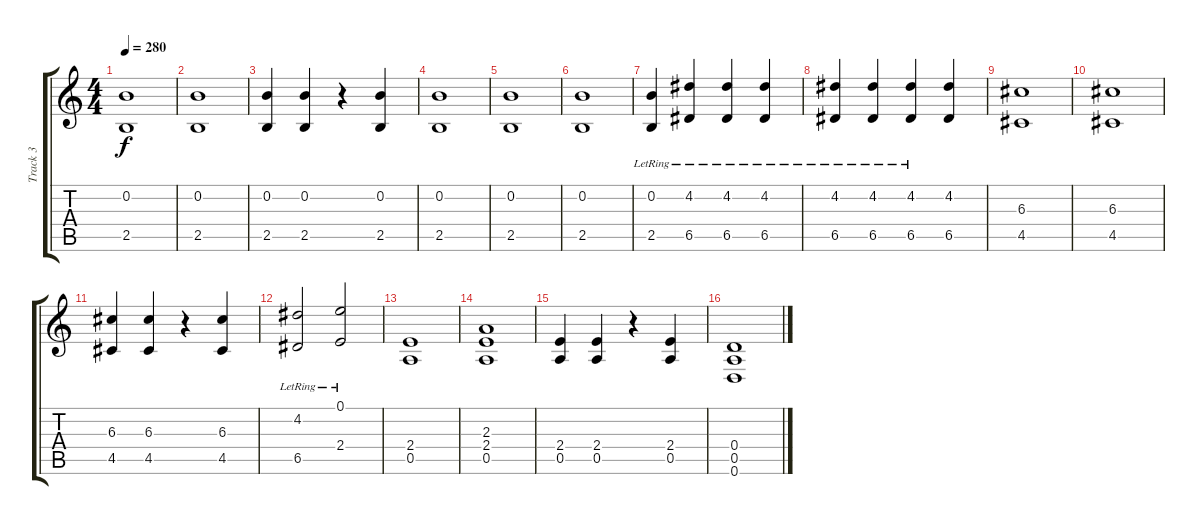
\track ("Track 3" "Track 3") {instrument distortionguitar}
\staff {score tabs}
\tuning (E4 B3 G3 D3 A2 D2) {hide}
\ts (4 4)
\tempo 280
\clef g2
\ks c
(0.2 2.5).1{dy f} |
(0.2 2.5).1 |
(0.2 2.5).4 (0.2 2.5).4 r.4 (0.2 2.5).4 |
(0.2 2.5).1 |
(0.2 2.5).1 |
(0.2 2.5).1 |
(0.2{lr} 2.5{lr}).4 (4.2{lr} 6.5{lr}).4 (4.2{lr} 6.5{lr}).4 (4.2{lr} 6.5{lr}).4 |
(4.2{lr} 6.5{lr}).4 (4.2{lr} 6.5{lr}).4 (4.2{lr} 6.5{lr}).4 (4.2 6.5).4 |
(6.3 4.5).1 |
(6.3 4.5).1 |
(6.3 4.5).4 (6.3 4.5).4 r.4 (6.3 4.5).4 |
(4.2{lr} 6.5).2 (0.1 2.4{lr}).2 |
(2.4 0.5).1 |
(2.3 2.4 0.5).1 |
(2.4 0.5).4 (2.4 0.5).4 r.4 (2.4 0.5).4 |
(0.4 0.5 0.6).1
